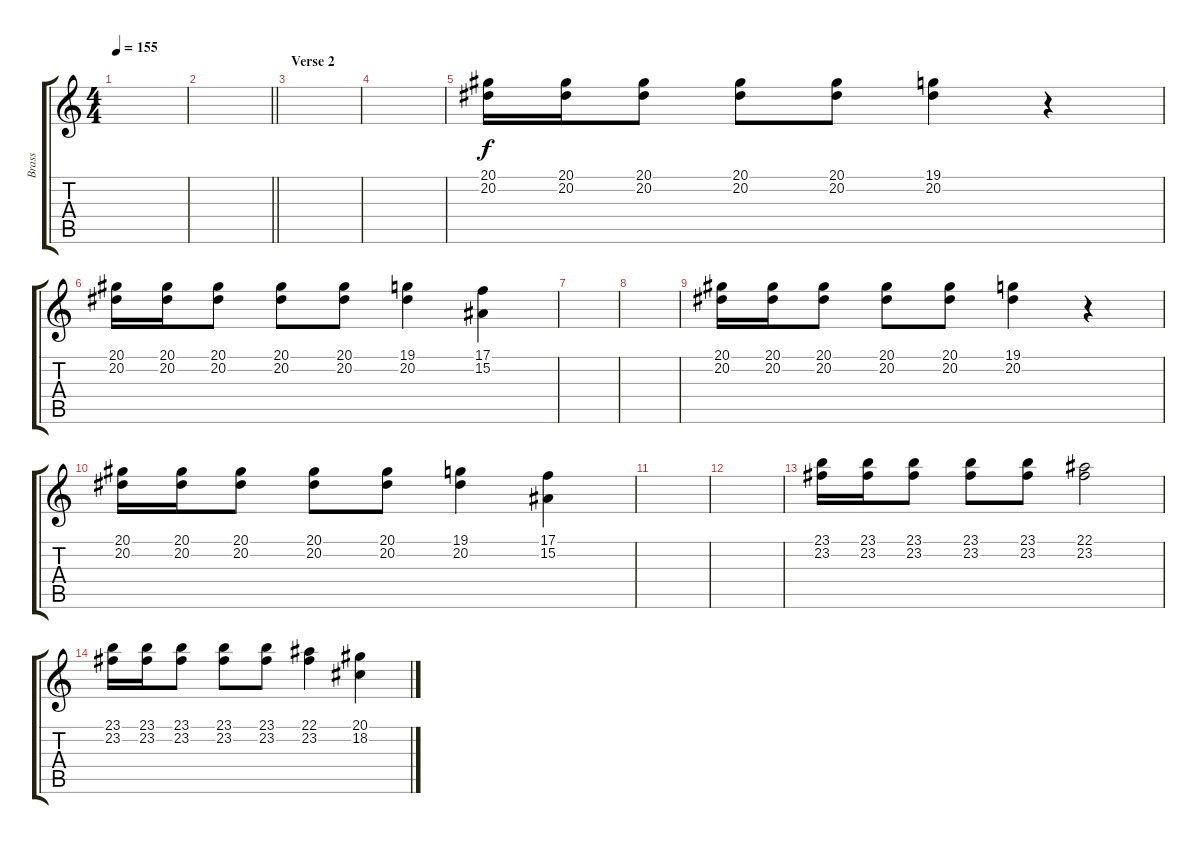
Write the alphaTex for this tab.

\track ("Brass" "Brass") {instrument brasssection}
\staff {score tabs}
\tuning (C4 G3 Eb3 Bb2 F2 C2) {hide}
\ts (4 4)
\tempo 155
\clef g2
\ks c
|
\barLineRight lightlight
|
\section ("" "Verse 2")
|
|
(20.1 20.2).16 (20.1 20.2).16 (20.1 20.2).8 (20.1 20.2).8 (20.1 20.2).8 (19.1 20.2).4 r.4 |
(20.1 20.2).16 (20.1 20.2).16 (20.1 20.2).8 (20.1 20.2).8 (20.1 20.2).8 (19.1 20.2).4 (17.1 15.2).4 |
|
|
(20.1 20.2).16 (20.1 20.2).16 (20.1 20.2).8 (20.1 20.2).8 (20.1 20.2).8 (19.1 20.2).4 r.4 |
(20.1 20.2).16 (20.1 20.2).16 (20.1 20.2).8 (20.1 20.2).8 (20.1 20.2).8 (19.1 20.2).4 (17.1 15.2).4 |
|
|
(23.1 23.2).16 (23.1 23.2).16 (23.1 23.2).8 (23.1 23.2).8 (23.1 23.2).8 (22.1 23.2).2 |
(23.1 23.2).16 (23.1 23.2).16 (23.1 23.2).8 (23.1 23.2).8 (23.1 23.2).8 (22.1 23.2).4 (20.1 18.2).4
